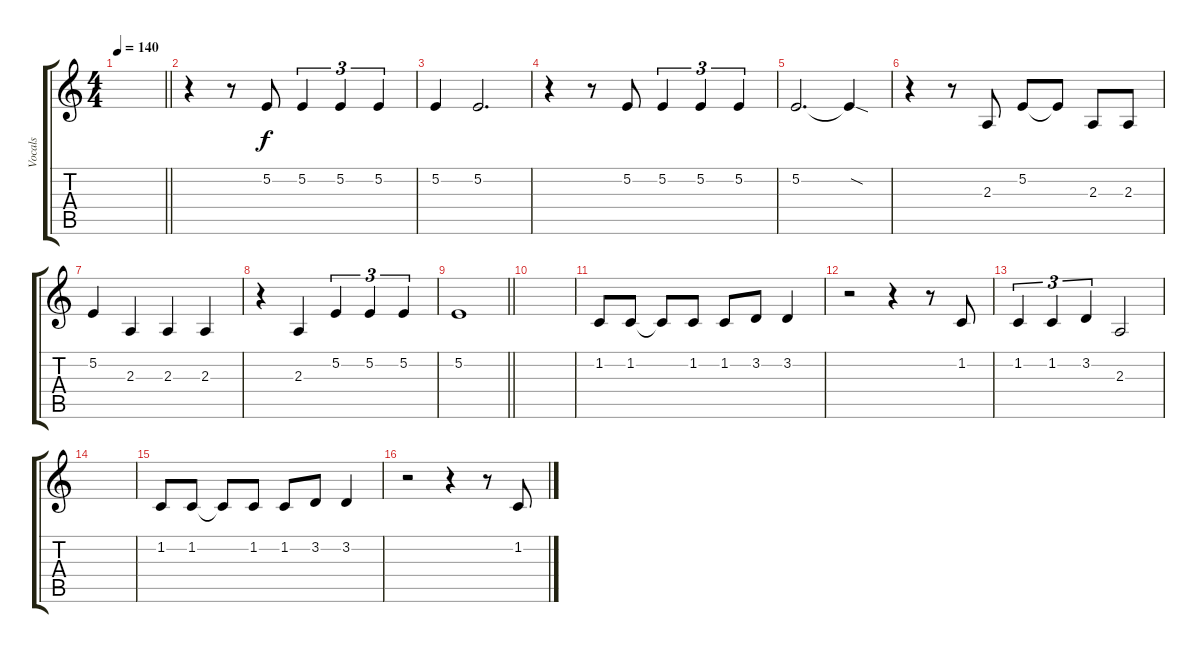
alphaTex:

\track ("Vocals" "Vocals") {instrument trumpet}
\staff {score tabs}
\tuning (E4 B3 G3 D3 A2 E2) {hide}
\ts (4 4)
\tempo 140
\clef g2
\barLineRight lightlight
\ks c
|
r.4 r.8 5.2.8 5.2.4{tu (3 2)} 5.2.4{tu (3 2)} 5.2.4{tu (3 2)} |
5.2.4 5.2.2{d} |
r.4 r.8 5.2.8 5.2.4{tu (3 2)} 5.2.4{tu (3 2)} 5.2.4{tu (3 2)} |
5.2.2{d} 5.2{sod t}.4 |
r.4 r.8 2.3.8 5.2.8 5.2{t}.8 2.3.8 2.3.8 |
5.2.4 2.3.4 2.3.4 2.3.4 |
r.4 2.3.4 5.2.4{tu (3 2)} 5.2.4{tu (3 2)} 5.2.4{tu (3 2)} |
\barLineRight lightlight
5.2.1 |
|
1.2.8 1.2.8 1.2{t}.8 1.2.8 1.2.8 3.2.8 3.2.4 |
r.2 r.4 r.8 1.2.8 |
1.2.4{tu (3 2)} 1.2.4{tu (3 2)} 3.2.4{tu (3 2)} 2.3.2 |
|
1.2.8 1.2.8 1.2{t}.8 1.2.8 1.2.8 3.2.8 3.2.4 |
r.2 r.4 r.8 1.2.8
